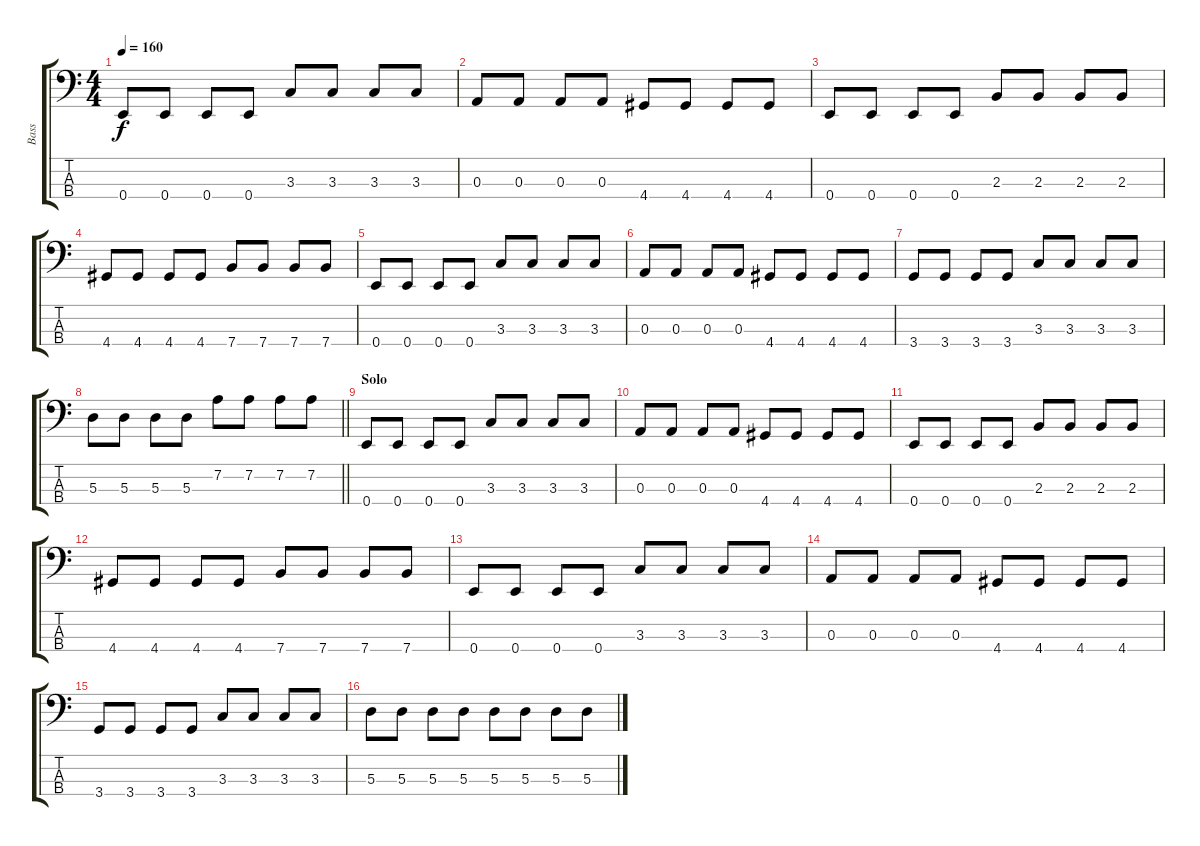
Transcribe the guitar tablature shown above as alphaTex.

\track ("Bass" "Bass") {instrument electricbassfinger}
\staff {score tabs}
\tuning (G2 D2 A1 E1) {hide}
\ts (4 4)
\tempo 160
\clef f4
\ks aminor
0.4.8{dy f} 0.4.8 0.4.8 0.4.8 3.3.8 3.3.8 3.3.8 3.3.8 |
0.3.8 0.3.8 0.3.8 0.3.8 4.4.8 4.4.8 4.4.8 4.4.8 |
0.4.8 0.4.8 0.4.8 0.4.8 2.3.8 2.3.8 2.3.8 2.3.8 |
4.4.8 4.4.8 4.4.8 4.4.8 7.4.8 7.4.8 7.4.8 7.4.8 |
0.4.8 0.4.8 0.4.8 0.4.8 3.3.8 3.3.8 3.3.8 3.3.8 |
0.3.8 0.3.8 0.3.8 0.3.8 4.4.8 4.4.8 4.4.8 4.4.8 |
3.4.8 3.4.8 3.4.8 3.4.8 3.3.8 3.3.8 3.3.8 3.3.8 |
\barLineRight lightlight
5.3.8 5.3.8 5.3.8 5.3.8 7.2.8 7.2.8 7.2.8 7.2.8 |
\section ("" "Solo")
0.4.8 0.4.8 0.4.8 0.4.8 3.3.8 3.3.8 3.3.8 3.3.8 |
0.3.8 0.3.8 0.3.8 0.3.8 4.4.8 4.4.8 4.4.8 4.4.8 |
0.4.8 0.4.8 0.4.8 0.4.8 2.3.8 2.3.8 2.3.8 2.3.8 |
4.4.8 4.4.8 4.4.8 4.4.8 7.4.8 7.4.8 7.4.8 7.4.8 |
0.4.8 0.4.8 0.4.8 0.4.8 3.3.8 3.3.8 3.3.8 3.3.8 |
0.3.8 0.3.8 0.3.8 0.3.8 4.4.8 4.4.8 4.4.8 4.4.8 |
3.4.8 3.4.8 3.4.8 3.4.8 3.3.8 3.3.8 3.3.8 3.3.8 |
5.3.8 5.3.8 5.3.8 5.3.8 5.3.8 5.3.8 5.3.8 5.3.8
